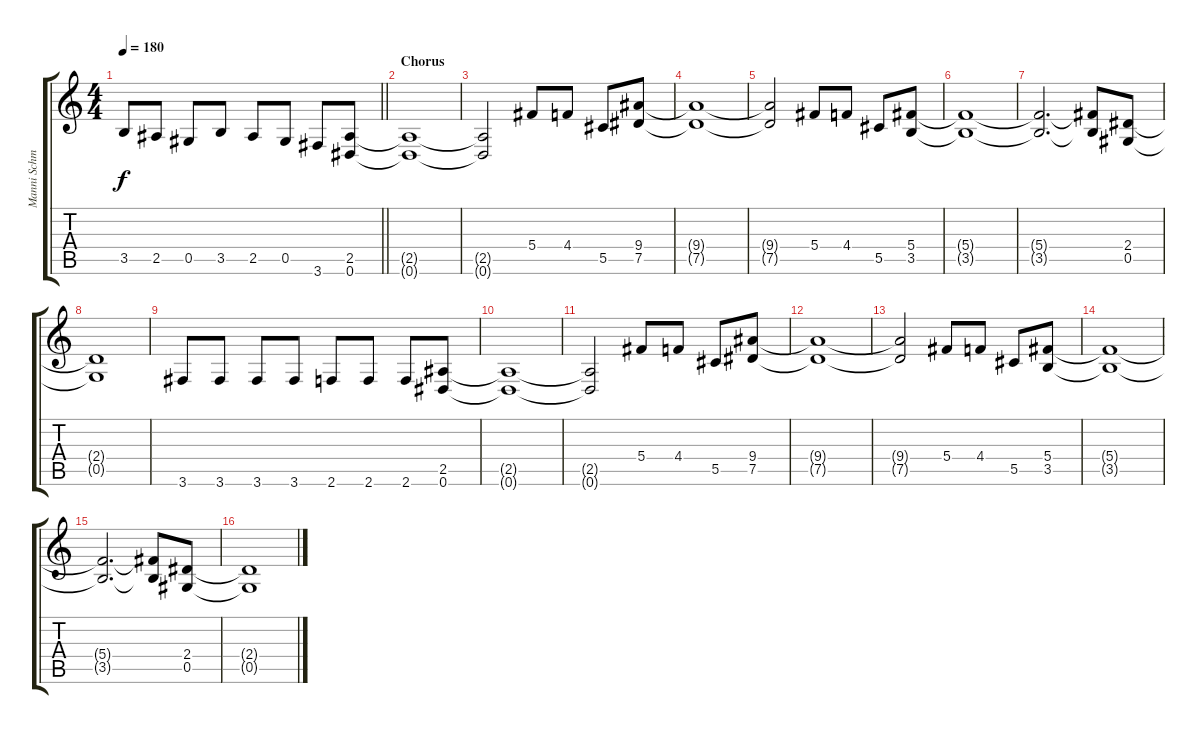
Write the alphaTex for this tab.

\track ("Manni Schmidt" "Manni Schm") {instrument distortionguitar}
\staff {score tabs}
\tuning (Eb4 Bb3 Gb3 Db3 Ab2 Eb2) {hide}
\ts (4 4)
\tempo 180
\clef g2
\barLineRight lightlight
\ks c
3.5.8{dy f} 2.5.8 0.5.8 3.5.8 2.5.8 0.5.8 3.6.8 (2.5 0.6).8 |
\section ("" "Chorus")
(2.5{t} 0.6{t}).1 |
(2.5{t} 0.6{t}).2 5.4.8 4.4.8 5.5.8 (9.4 7.5).8 |
(9.4{t} 7.5{t}).1 |
(9.4{t} 7.5{t}).2 5.4.8 4.4.8 5.5.8 (5.4 3.5).8 |
(5.4{t} 3.5{t}).1 |
(5.4{t} 3.5{t}).2{d} (5.4{t} 3.5{t}).8 (2.4 0.5).8 |
(2.4{t} 0.5{t}).1 |
3.6.8 3.6.8 3.6.8 3.6.8 2.6.8 2.6.8 2.6.8 (2.5 0.6).8 |
(2.5{t} 0.6{t}).1 |
(2.5{t} 0.6{t}).2 5.4.8 4.4.8 5.5.8 (9.4 7.5).8 |
(9.4{t} 7.5{t}).1 |
(9.4{t} 7.5{t}).2 5.4.8 4.4.8 5.5.8 (5.4 3.5).8 |
(5.4{t} 3.5{t}).1 |
(5.4{t} 3.5{t}).2{d} (5.4{t} 3.5{t}).8 (2.4 0.5).8 |
(2.4{t} 0.5{t}).1
